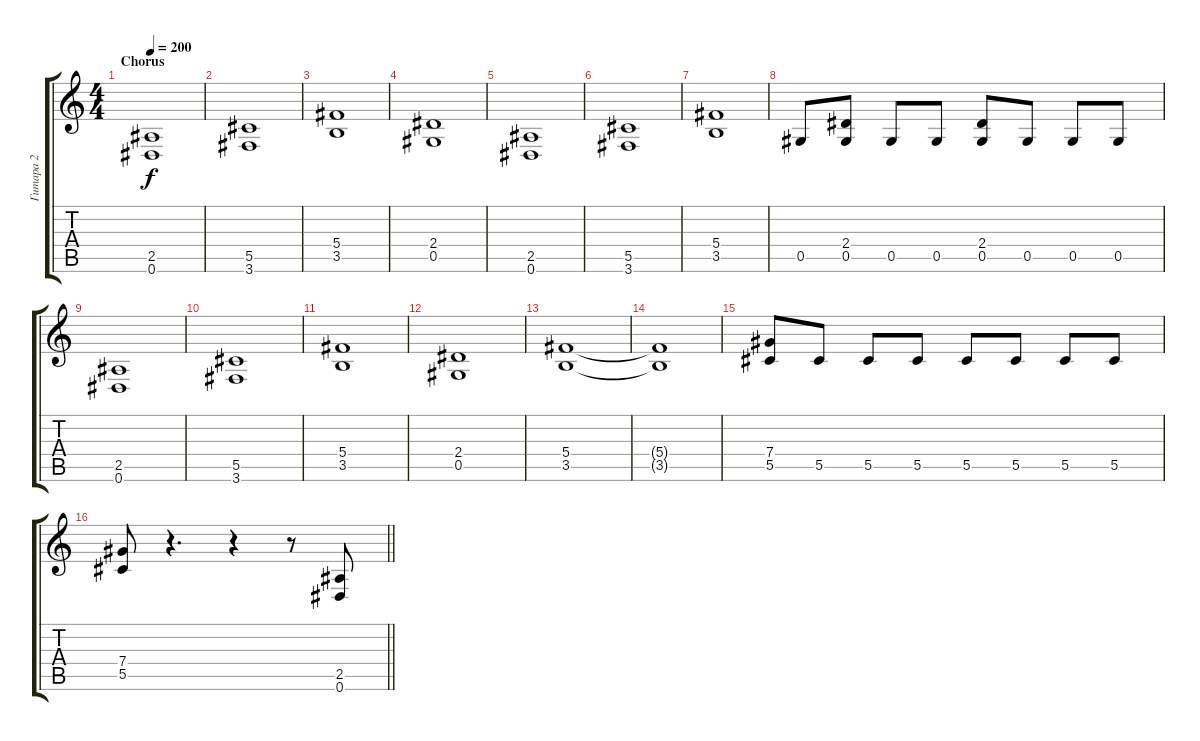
\track ("Гитара 2" "Гитара 2") {instrument distortionguitar}
\staff {score tabs}
\tuning (Eb4 Bb3 Gb3 Db3 Ab2 Eb2) {hide}
\ts (4 4)
\section ("" "Chorus")
\tempo 200
\clef g2
\ks c
(2.5 0.6).1{dy f} |
(5.5 3.6).1 |
(5.4 3.5).1 |
(2.4 0.5).1 |
(2.5 0.6).1 |
(5.5 3.6).1 |
(5.4 3.5).1 |
0.5.8 (2.4 0.5).8 0.5.8 0.5.8 (2.4 0.5).8 0.5.8 0.5.8 0.5.8 |
(2.5 0.6).1 |
(5.5 3.6).1 |
(5.4 3.5).1 |
(2.4 0.5).1 |
(5.4 3.5).1 |
(5.4{t} 3.5{t}).1 |
(7.4 5.5).8 5.5.8 5.5.8 5.5.8 5.5.8 5.5.8 5.5.8 5.5.8 |
\barLineRight lightlight
(7.4 5.5).8 r.4{d} r.4 r.8 (2.5 0.6).8
